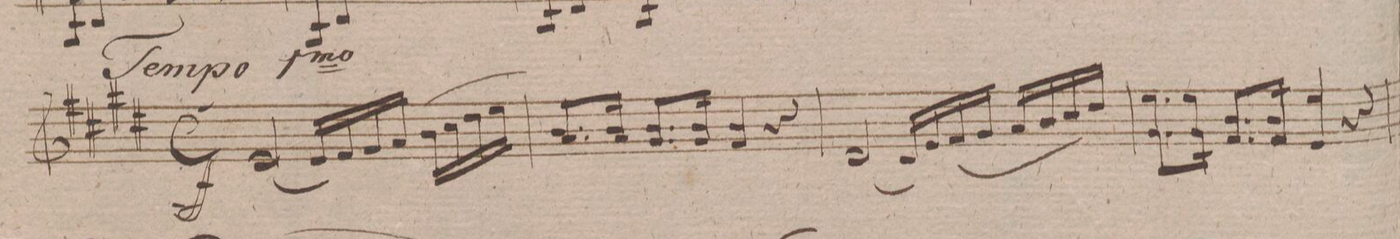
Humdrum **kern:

**kern	**dynam
*I"Violino 2do	*
*clefG2	*
*k[f#c#g#d#]	*
*met(c)	*
*M4/4	*
[2e/	ff
16e/LL]	.
16f#/	.
16g#/	.
16a/JJ	.
(>16b\LL	.
16cc#\	.
16dd#\	.
16ee\JJ)	.
=159	=159
8.b/L 8.a/	.
16b/Jk 16a/	.
8.b/L 8.g#/	.
16b/Jk 16g#/	.
4b/ 4f#/	.
4r	.
=160	=160
[2d#/	.
16d#/LL]	.
(16e/	.
16f#/	.
16g#/JJ	.
16a/LL	.
16b/	.
16cc#/	.
16dd#/JJ)	.
=161	=161
8.ee\L 8.g#\	.
16ee\Jk 16g#\	.
8.b/L 8.f#/	.
16b/Jk 16f#/	.
4ee/ 4e/	.
4r	.
=162	=162
*-	*-
